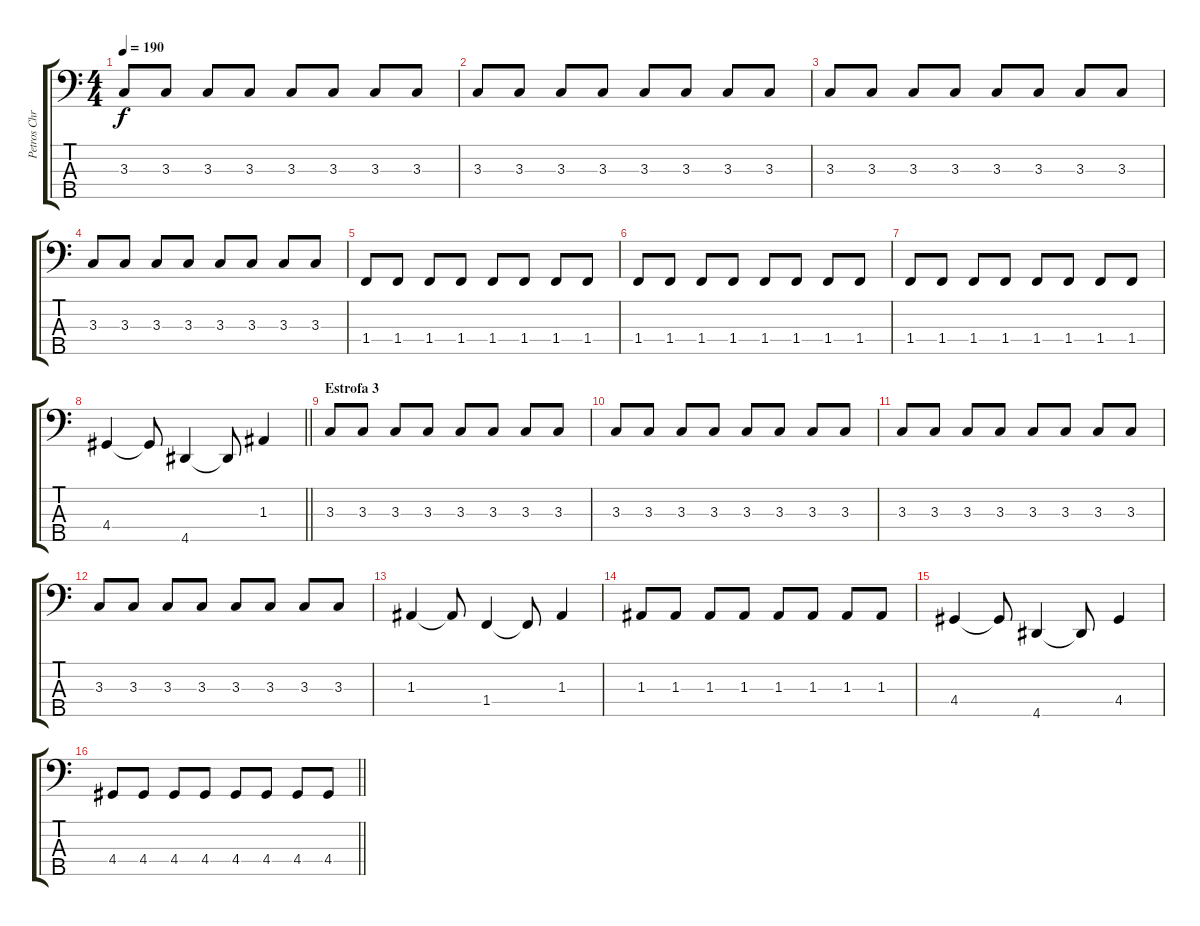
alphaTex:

\track ("Petros Christo" "Petros Chr") {instrument electricbassfinger}
\staff {score tabs}
\tuning (G2 D2 A1 E1 B0) {hide}
\ts (4 4)
\tempo 190
\clef f4
\ks c
3.3.8{dy f} 3.3.8 3.3.8 3.3.8 3.3.8 3.3.8 3.3.8 3.3.8 |
3.3.8 3.3.8 3.3.8 3.3.8 3.3.8 3.3.8 3.3.8 3.3.8 |
3.3.8 3.3.8 3.3.8 3.3.8 3.3.8 3.3.8 3.3.8 3.3.8 |
3.3.8 3.3.8 3.3.8 3.3.8 3.3.8 3.3.8 3.3.8 3.3.8 |
1.4.8 1.4.8 1.4.8 1.4.8 1.4.8 1.4.8 1.4.8 1.4.8 |
1.4.8 1.4.8 1.4.8 1.4.8 1.4.8 1.4.8 1.4.8 1.4.8 |
1.4.8 1.4.8 1.4.8 1.4.8 1.4.8 1.4.8 1.4.8 1.4.8 |
\barLineRight lightlight
4.4.4 4.4{t}.8 4.5.4 4.5{t}.8 1.3.4 |
\section ("" "Estrofa 3")
3.3.8 3.3.8 3.3.8 3.3.8 3.3.8 3.3.8 3.3.8 3.3.8 |
3.3.8 3.3.8 3.3.8 3.3.8 3.3.8 3.3.8 3.3.8 3.3.8 |
3.3.8 3.3.8 3.3.8 3.3.8 3.3.8 3.3.8 3.3.8 3.3.8 |
3.3.8 3.3.8 3.3.8 3.3.8 3.3.8 3.3.8 3.3.8 3.3.8 |
1.3.4 1.3{t}.8 1.4.4 1.4{t}.8 1.3.4 |
1.3.8 1.3.8 1.3.8 1.3.8 1.3.8 1.3.8 1.3.8 1.3.8 |
4.4.4 4.4{t}.8 4.5.4 4.5{t}.8 4.4.4 |
\barLineRight lightlight
4.4.8 4.4.8 4.4.8 4.4.8 4.4.8 4.4.8 4.4.8 4.4.8
